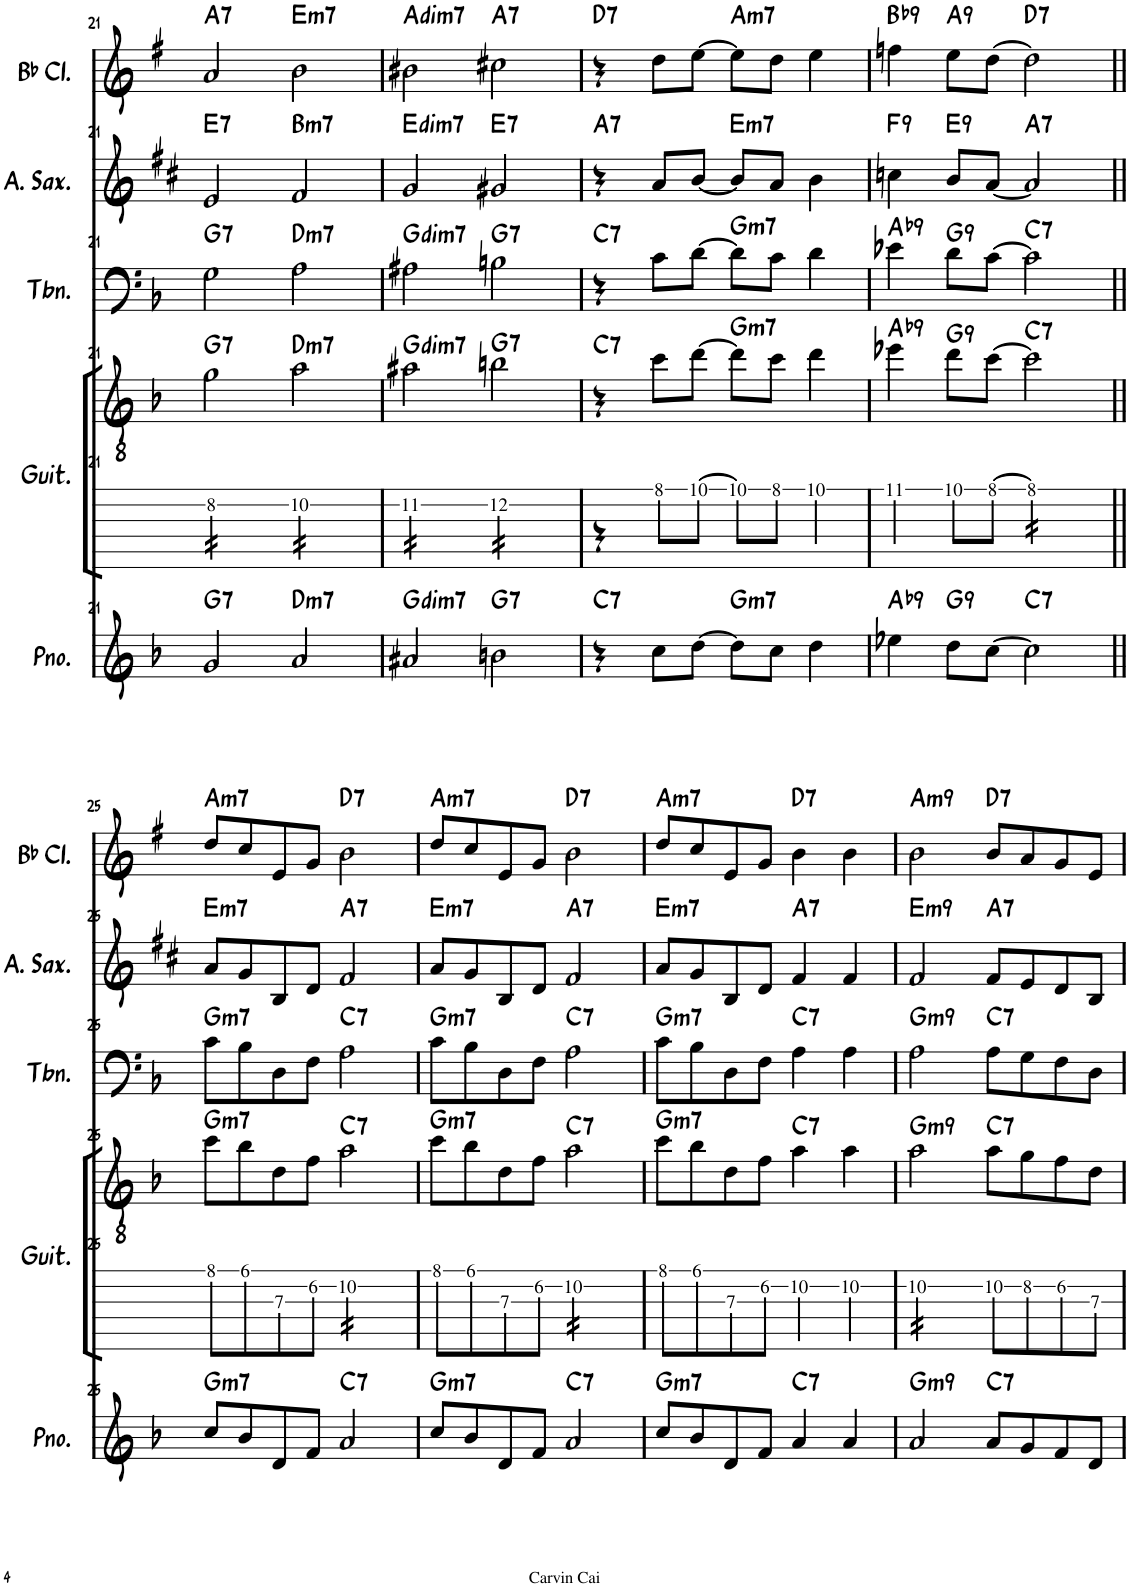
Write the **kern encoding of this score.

**kern	**harte	**kern	**kern	**harte	**kern	**harte	**kern	**harte	**kern	**harte
*part5	*part5	*part4	*part4	*part4	*part3	*part3	*part2	*part2	*part1	*part1
*staff6	*	*staff5	*staff4	*	*staff3	*	*staff2	*	*staff1	*
*I"钢琴	*	*I"原音吉他	*	*	*I"长号	*	*I"中音萨克斯	*	*I"降B调单簧管	*
!!LO:PB:g=z
*clefG2	*	*	*clefGv2	*	*clefF4	*	*clefG2	*	*clefG2	*
*	*	*	*	*	*	*	*Trd5c9	*	*Trd1c2	*
*k[b-]	*	*k[b-]	*k[b-]	*	*k[b-]	*	*k[f#c#]	*	*k[f#]	*
*M4/4	*	*M4/4	*M4/4	*	*M4/4	*	*M4/4	*	*M4/4	*
=21	=21	=21	=21	=21	=21	=21	=21	=21	=21	=21
!	!LO:H:kt=7	!	!	!LO:H:kt=7	!	!LO:H:kt=7	!	!LO:H:kt=7	!	!LO:H:kt=7
2g/	G:7	2g\	2g\	G:7	2G\	G:7	2e/	E:7	2a/	A:7
!	!LO:H:kt=m7	!	!	!LO:H:kt=m7	!	!LO:H:kt=m7	!	!LO:H:kt=m7	!	!LO:H:kt=m7
2a/	D:min7	2a\	2a\	D:min7	2A\	D:min7	2f#/	B:min7	2b\	E:min7
=22	=22	=22	=22	=22	=22	=22	=22	=22	=22	=22
!	!LO:H:kt=dim7	!	!	!LO:H:kt=dim7	!	!LO:H:kt=dim7	!	!LO:H:kt=dim7	!	!LO:H:kt=dim7
2a#X/	G:dim7	2a#X\	2a#X\	G:dim7	2A#X\	G:dim7	2g/	E:dim7	2b#X\	A:dim7
!	!LO:H:kt=7	!	!	!LO:H:kt=7	!	!LO:H:kt=7	!	!LO:H:kt=7	!	!LO:H:kt=7
2bn\	G:7	2bn\	2bn\	G:7	2Bn\	G:7	2g#X/	E:7	2cc#X\	A:7
=23	=23	=23	=23	=23	=23	=23	=23	=23	=23	=23
!	!LO:H:kt=7	!	!	!LO:H:kt=7	!	!LO:H:kt=7	!	!LO:H:kt=7	!	!LO:H:kt=7
4r	C:7	4r	4r	C:7	4r	C:7	4r	A:7	4r	D:7
8cc\L	.	8cc\L	8cc\L	.	8c\L	.	8a/L	.	8dd\L	.
[8dd\J	.	[8dd\J	[8dd\J	.	[8d\J	.	[8b/J	.	[8ee\J	.
!	!LO:H:kt=m7	!	!	!LO:H:kt=m7	!	!LO:H:kt=m7	!	!LO:H:kt=m7	!	!LO:H:kt=m7
8dd\L]	G:min7	8dd\L]	8dd\L]	G:min7	8d\L]	G:min7	8b/L]	E:min7	8ee\L]	A:min7
8cc\J	.	8cc\J	8cc\J	.	8c\J	.	8a/J	.	8dd\J	.
4dd\	.	4dd\	4dd\	.	4d\	.	4b\	.	4ee\	.
=24	=24	=24	=24	=24	=24	=24	=24	=24	=24	=24
!	!LO:H:kt=9	!	!	!LO:H:kt=9	!	!LO:H:kt=9	!	!LO:H:kt=9	!	!LO:H:kt=9
4ee-X\	Ab:9	4ee-X\	4ee-X\	Ab:9	4e-X\	Ab:9	4ccn\	F:9	4ffn\	Bb:9
!	!LO:H:kt=9	!	!	!LO:H:kt=9	!	!LO:H:kt=9	!	!LO:H:kt=9	!	!LO:H:kt=9
8dd\L	G:9	8dd\L	8dd\L	G:9	8d\L	G:9	8b/L	E:9	8ee\L	A:9
[8cc\J	.	[8cc\J	[8cc\J	.	[8c\J	.	[8a/J	.	[8dd\J	.
!	!LO:H:kt=7	!	!	!LO:H:kt=7	!	!LO:H:kt=7	!	!LO:H:kt=7	!	!LO:H:kt=7
2cc\]	C:7	2cc\]	2cc\]	C:7	2c\]	C:7	2a/]	A:7	2dd\]	D:7
!!LO:LB:g=z
=25||	=25||	=25||	=25||	=25||	=25||	=25||	=25||	=25||	=25||	=25||
!	!LO:H:kt=m7	!	!	!LO:H:kt=m7	!	!LO:H:kt=m7	!	!LO:H:kt=m7	!	!LO:H:kt=m7
8cc/L	G:min7	8cc\L	8cc\L	G:min7	8c\L	G:min7	8a/L	E:min7	8dd/L	A:min7
8b-/	.	8b-\	8b-\	.	8B-\	.	8g/	.	8cc/	.
8d/	.	8d\	8d\	.	8D\	.	8B/	.	8e/	.
8f/J	.	8f\J	8f\J	.	8F\J	.	8d/J	.	8g/J	.
!	!LO:H:kt=7	!	!	!LO:H:kt=7	!	!LO:H:kt=7	!	!LO:H:kt=7	!	!LO:H:kt=7
2a/	C:7	2a\	2a\	C:7	2A\	C:7	2f#/	A:7	2b\	D:7
=26	=26	=26	=26	=26	=26	=26	=26	=26	=26	=26
!	!LO:H:kt=m7	!	!	!LO:H:kt=m7	!	!LO:H:kt=m7	!	!LO:H:kt=m7	!	!LO:H:kt=m7
8cc/L	G:min7	8cc\L	8cc\L	G:min7	8c\L	G:min7	8a/L	E:min7	8dd/L	A:min7
8b-/	.	8b-\	8b-\	.	8B-\	.	8g/	.	8cc/	.
8d/	.	8d\	8d\	.	8D\	.	8B/	.	8e/	.
8f/J	.	8f\J	8f\J	.	8F\J	.	8d/J	.	8g/J	.
!	!LO:H:kt=7	!	!	!LO:H:kt=7	!	!LO:H:kt=7	!	!LO:H:kt=7	!	!LO:H:kt=7
2a/	C:7	2a\	2a\	C:7	2A\	C:7	2f#/	A:7	2b\	D:7
=27	=27	=27	=27	=27	=27	=27	=27	=27	=27	=27
!	!LO:H:kt=m7	!	!	!LO:H:kt=m7	!	!LO:H:kt=m7	!	!LO:H:kt=m7	!	!LO:H:kt=m7
8cc/L	G:min7	8cc\L	8cc\L	G:min7	8c\L	G:min7	8a/L	E:min7	8dd/L	A:min7
8b-/	.	8b-\	8b-\	.	8B-\	.	8g/	.	8cc/	.
8d/	.	8d\	8d\	.	8D\	.	8B/	.	8e/	.
8f/J	.	8f\J	8f\J	.	8F\J	.	8d/J	.	8g/J	.
!	!LO:H:kt=7	!	!	!LO:H:kt=7	!	!LO:H:kt=7	!	!LO:H:kt=7	!	!LO:H:kt=7
4a/	C:7	4a\	4a\	C:7	4A\	C:7	4f#/	A:7	4b\	D:7
4a/	.	4a\	4a\	.	4A\	.	4f#/	.	4b\	.
=28	=28	=28	=28	=28	=28	=28	=28	=28	=28	=28
!	!LO:H:kt=m9	!	!	!LO:H:kt=m9	!	!LO:H:kt=m9	!	!LO:H:kt=m9	!	!LO:H:kt=m9
2a/	G:min9	2a\	2a\	G:min9	2A\	G:min9	2f#/	E:min9	2b\	A:min9
!	!LO:H:kt=7	!	!	!LO:H:kt=7	!	!LO:H:kt=7	!	!LO:H:kt=7	!	!LO:H:kt=7
8a/L	C:7	8a\L	8a\L	C:7	8A\L	C:7	8f#/L	A:7	8b/L	D:7
8g/	.	8g\	8g\	.	8G\	.	8e/	.	8a/	.
8f/	.	8f\	8f\	.	8F\	.	8d/	.	8g/	.
8d/J	.	8d\J	8d\J	.	8D\J	.	8B/J	.	8e/J	.
=	=	=	=	=	=	=	=	=	=	=
*-	*-	*-	*-	*-	*-	*-	*-	*-	*-	*-
